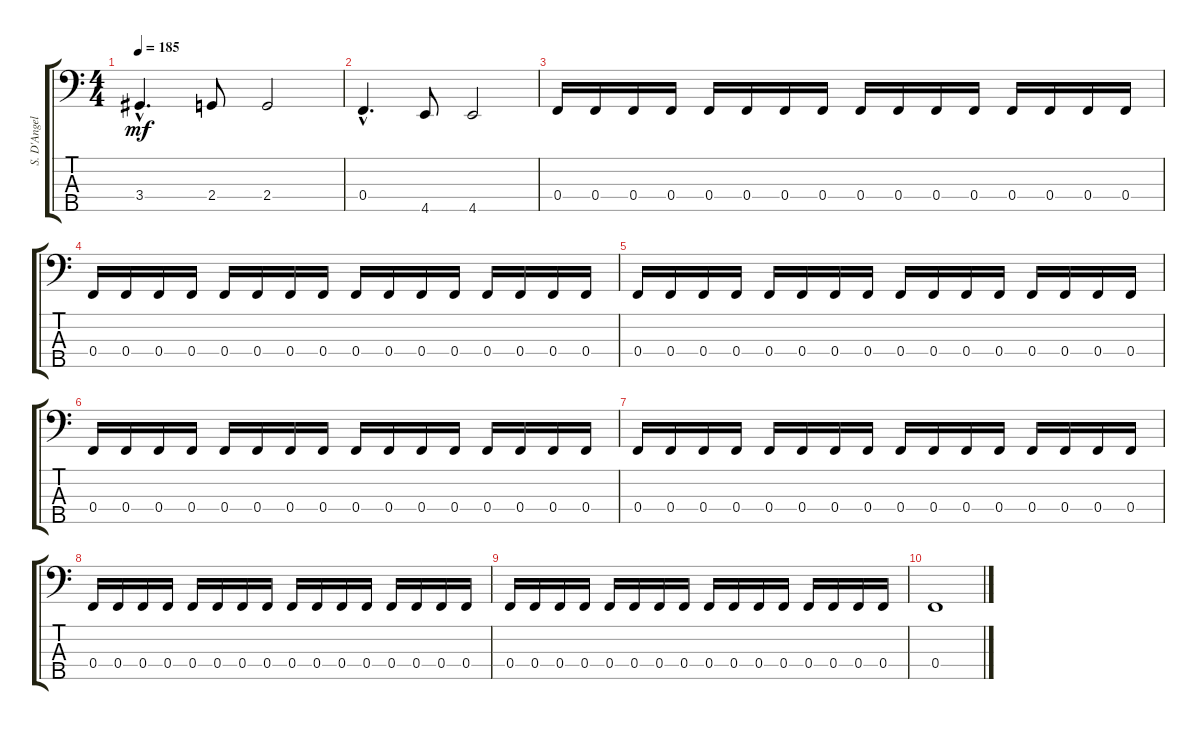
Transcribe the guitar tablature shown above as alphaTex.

\track ("S. D'Angelo" "S. D'Angel") {instrument electricbasspick}
\staff {score tabs}
\tuning (Ab2 Eb2 Bb1 F1 C1) {hide}
\ts (4 4)
\tempo 185
\clef f4
\ks c
3.4{hac}.4{d dy mf} 2.4.8 2.4.2 |
0.4{hac}.4{d} 4.5.8 4.5.2 |
0.4.16 0.4.16 0.4.16 0.4.16 0.4.16 0.4.16 0.4.16 0.4.16 0.4.16 0.4.16 0.4.16 0.4.16 0.4.16 0.4.16 0.4.16 0.4.16 |
0.4.16 0.4.16 0.4.16 0.4.16 0.4.16 0.4.16 0.4.16 0.4.16 0.4.16 0.4.16 0.4.16 0.4.16 0.4.16 0.4.16 0.4.16 0.4.16 |
0.4.16 0.4.16 0.4.16 0.4.16 0.4.16 0.4.16 0.4.16 0.4.16 0.4.16 0.4.16 0.4.16 0.4.16 0.4.16 0.4.16 0.4.16 0.4.16 |
0.4.16 0.4.16 0.4.16 0.4.16 0.4.16 0.4.16 0.4.16 0.4.16 0.4.16 0.4.16 0.4.16 0.4.16 0.4.16 0.4.16 0.4.16 0.4.16 |
0.4.16 0.4.16 0.4.16 0.4.16 0.4.16 0.4.16 0.4.16 0.4.16 0.4.16 0.4.16 0.4.16 0.4.16 0.4.16 0.4.16 0.4.16 0.4.16 |
0.4.16 0.4.16 0.4.16 0.4.16 0.4.16 0.4.16 0.4.16 0.4.16 0.4.16 0.4.16 0.4.16 0.4.16 0.4.16 0.4.16 0.4.16 0.4.16 |
0.4.16 0.4.16 0.4.16 0.4.16 0.4.16 0.4.16 0.4.16 0.4.16 0.4.16 0.4.16 0.4.16 0.4.16 0.4.16 0.4.16 0.4.16 0.4.16 |
0.4.1
